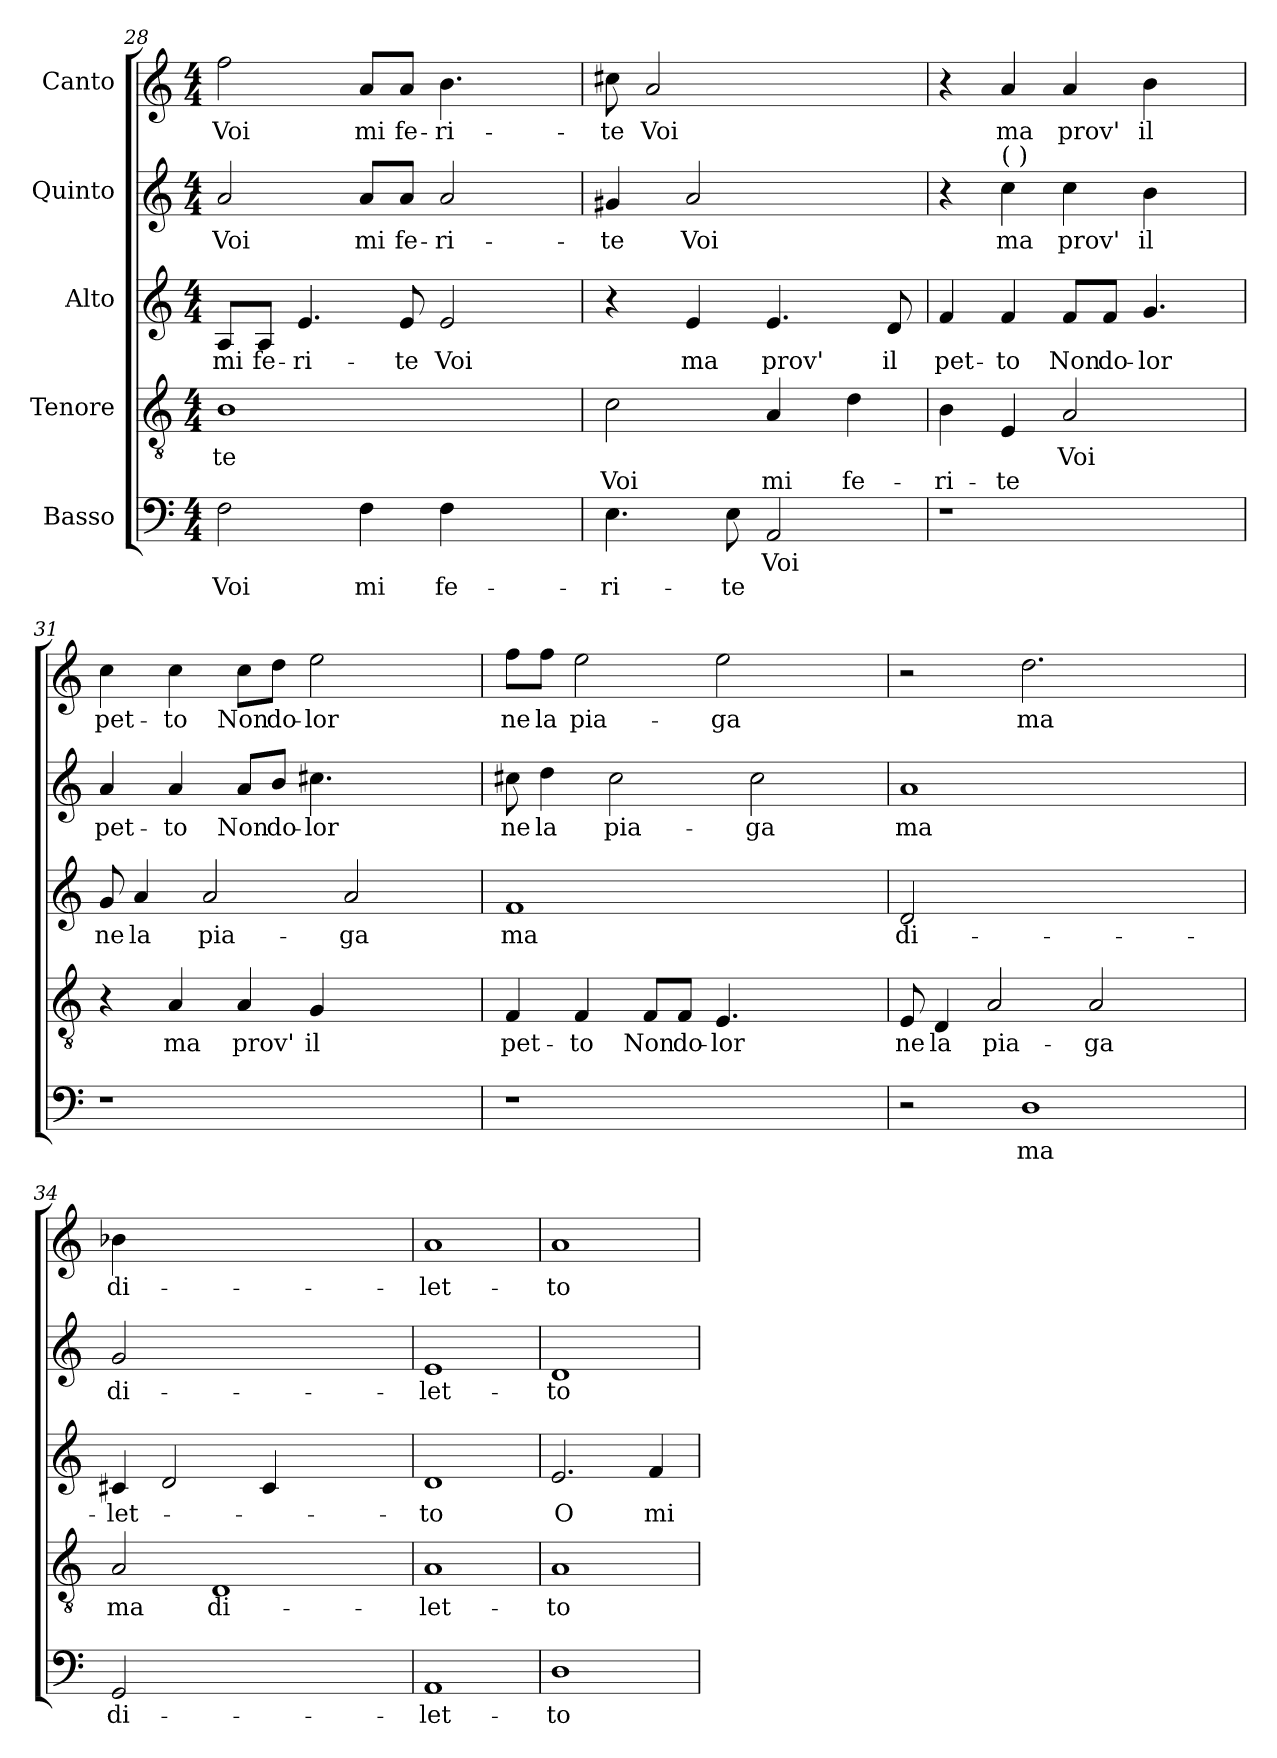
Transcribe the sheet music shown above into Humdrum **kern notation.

**kern	**text	**text	**kern	**text	**text	**kern	**text	**kern	**text	**kern	**text
*part5	*part5	*part5	*part4	*part4	*part4	*part3	*part3	*part2	*part2	*part1	*part1
*staff5	*staff5	*staff5	*staff4	*staff4	*staff4	*staff3	*staff3	*staff2	*staff2	*staff1	*staff1
*I"Basso	*	*	*I"Tenore	*	*	*I"Alto	*	*I"Quinto	*	*I"Canto	*
*clefF4	*	*	*clefGv2	*	*	*clefG2	*	*clefG2	*	*clefG2	*
*k[]	*	*	*k[]	*	*	*k[]	*	*k[]	*	*k[]	*
*M4/4	*	*	*M4/4	*	*	*M4/4	*	*M4/4	*	*M4/4	*
=28	=28	=28	=28	=28	=28	=28	=28	=28	=28	=28	=28
!	!	!LO:LY:b	!	!LO:LY:b	!	!	!LO:LY:b	!	!LO:LY:b	!	!LO:LY:b
2F\	.	Voi	1B	-te	.	8A/L	mi	2a/	Voi	2ff\	Voi
!	!	!	!	!	!	!	!LO:LY:b	!	!	!	!
.	.	.	.	.	.	8A/J	fe-	.	.	.	.
!	!	!	!	!	!	!	!LO:LY:b	!	!	!	!
.	.	.	.	.	.	4.e/	-ri-	.	.	.	.
!	!	!LO:LY:b	!	!	!	!	!	!	!LO:LY:b	!	!LO:LY:b
4F\	.	mi	.	.	.	.	.	8a/L	mi	8a/L	mi
!	!	!	!	!	!	!	!LO:LY:b	!	!LO:LY:b	!	!LO:LY:b
.	.	.	.	.	.	8e/	-te	8a/J	fe-	8a/J	fe-
!	!	!LO:LY:b	!	!	!	!	!LO:LY:b	!	!LO:LY:b	!	!LO:LY:b
4F\	.	fe-	.	.	.	2e/	Voi	2a/	-ri-	4.b\	-ri-
4ryy	.	.	4ryy	.	.	.	.	.	.	.	.
.	.	.	.	.	.	.	.	.	.	8ryy	.
!!LO:LB:g=z
=29	=29	=29	=29	=29	=29	=29	=29	=29	=29	=29	=29
!	!	!LO:LY:b	!	!	!LO:LY:b	!	!	!	!LO:LY:b	!	!LO:LY:b
4.E\	.	-ri-	2c\	.	Voi	4r	.	4g#X/	-te	8cc#X\	-te
!	!	!	!	!	!	!	!	!	!	!	!LO:LY:b
.	.	.	.	.	.	.	.	.	.	2a/	Voi
!	!	!	!	!	!	!	!LO:LY:b	!	!LO:LY:b	!	!
.	.	.	.	.	.	4e/	ma	2a/	Voi	.	.
!	!	!LO:LY:b	!	!	!	!	!	!	!	!	!
8E\	.	-te	.	.	.	.	.	.	.	.	.
!	!LO:LY:b	!	!	!	!LO:LY:b	!	!LO:LY:b	!	!	!	!
2AA/	Voi	.	4A/	.	mi	4.e/	prov'	.	.	.	.
.	.	.	.	.	.	.	.	.	.	4.ryy	.
!	!	!	!	!	!LO:LY:b	!	!	!	!	!	!
.	.	.	4d\	.	fe-	.	.	4ryy	.	.	.
!	!	!	!	!	!	!	!LO:LY:b	!	!	!	!
.	.	.	.	.	.	8d/	il	.	.	.	.
!!LO:LB:g=z
=30	=30	=30	=30	=30	=30	=30	=30	=30	=30	=30	=30
!	!	!	!	!	!LO:LY:b	!	!LO:LY:b	!	!	!	!
*	*	*	*	*	*	*	*	*	*	*^	*
1r	.	.	4B\	.	-ri-	4f/	pet-	4r	.	4r	1ryy	.
!	!	!	!	!	!	!	!	!LO:TX:a:t=(  )	!	!	!	!
!	!	!	!	!	!LO:LY:b	!	!LO:LY:b	!	!LO:LY:b	!	!	!LO:LY:b
.	.	.	4E/	.	-te	4f/	-to	4cc\	ma	4a/	.	ma
!	!	!	!	!LO:LY:b	!	!	!LO:LY:b	!	!LO:LY:b	!	!	!LO:LY:b
.	.	.	2A/	Voi	.	8f/L	Non	4cc\	prov'	4a/	.	prov'
!	!	!	!	!	!	!	!LO:LY:b	!	!	!	!	!
.	.	.	.	.	.	8f/J	do-	.	.	.	.	.
!	!	!	!	!	!	!	!LO:LY:b	!	!LO:LY:b	!	!	!LO:LY:b
.	.	.	.	.	.	4.g/	-lor	4b\	il	4b\	.	il
8ryy	.	.	8ryy	.	.	.	.	8ryy	.	8ryy	8ryy	.
!!LO:PB:g=z	!!
=31	=31	=31	=31	=31	=31	=31	=31	=31	=31	=31	=31	=31
!	!	!	!	!	!	!	!LO:LY:b	!	!LO:LY:b	!	!	!LO:LY:b
1r	.	.	4r	.	.	8g/	ne	4a/	pet-	4cc\	2ryy	pet-
!	!	!	!	!	!	!	!LO:LY:b	!	!	!	!	!
.	.	.	.	.	.	4a/	la	.	.	.	.	.
!	!	!	!	!LO:LY:b	!	!	!	!	!LO:LY:b	!	!	!LO:LY:b
.	.	.	4A/	ma	.	.	.	4a/	-to	4cc\	.	-to
!	!	!	!	!	!	!	!LO:LY:b	!	!	!	!	!
.	.	.	.	.	.	2a/	pia-	.	.	.	.	.
!	!	!	!	!LO:LY:b	!	!	!	!	!LO:LY:b	!	!	!LO:LY:b
.	.	.	4A/	prov'	.	.	.	8a/L	Non	8cc\L	4ryy	Non
!	!	!	!	!	!	!	!	!	!LO:LY:b	!	!	!LO:LY:b
.	.	.	.	.	.	.	.	8b/J	do-	8dd\J	.	do-
!	!	!	!	!LO:LY:b	!	!	!	!	!LO:LY:b	!	!	!LO:LY:b
.	.	.	4G/	il	.	.	.	4.cc#X\	-lor	2ee\	4ryy	-lor
!	!	!	!	!	!	!	!LO:LY:b	!	!	!	!	!
.	.	.	.	.	.	2a/	-ga	.	.	.	.	.
4.ryy	.	.	4.ryy	.	.	.	.	.	.	.	4.ryy	.
.	.	.	.	.	.	.	.	4ryy	.	.	.	.
.	.	.	.	.	.	.	.	.	.	8ryy	.	.
*	*	*	*	*	*	*	*	*	*	*v	*v	*
=32	=32	=32	=32	=32	=32	=32	=32	=32	=32	=32	=32
!	!	!	!	!LO:LY:b	!	!	!LO:LY:b	!	!LO:LY:b	!	!LO:LY:b
1r	.	.	4F/	pet-	.	1f	ma	8cc#X\	ne	8ff\L	ne
!	!	!	!	!	!	!	!	!	!LO:LY:b	!	!LO:LY:b
.	.	.	.	.	.	.	.	4dd\	la	8ff\J	la
!	!	!	!	!LO:LY:b	!	!	!	!	!	!	!LO:LY:b
.	.	.	4F/	-to	.	.	.	.	.	2ee\	pia-
!	!	!	!	!	!	!	!	!	!LO:LY:b	!	!
.	.	.	.	.	.	.	.	2cc#\	pia-	.	.
!	!	!	!	!LO:LY:b	!	!	!	!	!	!	!
.	.	.	8F/L	Non	.	.	.	.	.	.	.
!	!	!	!	!LO:LY:b	!	!	!	!	!	!	!
.	.	.	8F/J	do-	.	.	.	.	.	.	.
!	!	!	!	!LO:LY:b	!	!	!	!	!	!	!LO:LY:b
.	.	.	4.E/	-lor	.	.	.	.	.	2ee\	-ga
!	!	!	!	!	!	!	!	!	!LO:LY:b	!	!
.	.	.	.	.	.	.	.	2cc#\	-ga	.	.
4.ryy	.	.	.	.	.	4.ryy	.	.	.	.	.
.	.	.	4ryy	.	.	.	.	.	.	.	.
.	.	.	.	.	.	.	.	.	.	8ryy	.
=33	=33	=33	=33	=33	=33	=33	=33	=33	=33	=33	=33
!	!	!	!	!LO:LY:b	!	!	!LO:LY:b	!	!LO:LY:b	!	!
2r	.	.	8E/	ne	.	2d/	di-	1a	ma	2r	.
!	!	!	!	!LO:LY:b	!	!	!	!	!	!	!
.	.	.	4D/	la	.	.	.	.	.	.	.
!	!	!	!	!LO:LY:b	!	!	!	!	!	!	!
.	.	.	2A/	pia-	.	.	.	.	.	.	.
!	!LO:LY:b	!	!	!	!	!	!	!	!	!	!LO:LY:b
1D	ma	.	.	.	.	1ryy	.	.	.	2.dd\	ma
!	!	!	!	!LO:LY:b	!	!	!	!	!	!	!
.	.	.	2A/	-ga	.	.	.	.	.	.	.
.	.	.	.	.	.	.	.	2ryy	.	.	.
.	.	.	.	.	.	.	.	.	.	4ryy	.
.	.	.	8ryy	.	.	.	.	.	.	.	.
!!LO:LB:g=z
=34	=34	=34	=34	=34	=34	=34	=34	=34	=34	=34	=34
!	!LO:LY:b	!	!	!LO:LY:b	!	!	!LO:LY:b	!	!LO:LY:b	!	!LO:LY:b
2GG/	di-	.	2A/	ma	.	4c#X/	-let-	2g/	di-	4b-X\	di-
.	.	.	.	.	.	2d/	.	.	.	1ryy	.
!	!	!	!	!LO:LY:b	!	!	!	!	!	!	!
1ryy	.	.	1D	di-	.	.	.	1ryy	.	.	.
.	.	.	.	.	.	4c#i/	.	.	.	.	.
.	.	.	.	.	.	2ryy	.	.	.	.	.
.	.	.	.	.	.	.	.	.	.	4ryy	.
!!LO:LB:g=z
=35	=35	=35	=35	=35	=35	=35	=35	=35	=35	=35	=35
!	!LO:LY:b	!	!	!LO:LY:b	!	!	!LO:LY:b	!	!LO:LY:b	!	!LO:LY:b
1AA	-let-	.	1A	-let-	.	1d	-to	1e	-let-	1a	-let-
=36	=36	=36	=36	=36	=36	=36	=36	=36	=36	=36	=36
!	!LO:LY:b	!	!	!LO:LY:b	!	!	!LO:LY:b	!	!LO:LY:b	!	!LO:LY:b
1D	-to	.	1A	-to	.	2.e/	O	1d	-to	1a	-to
!	!	!	!	!	!	!	!LO:LY:b	!	!	!	!
.	.	.	.	.	.	4f/	mi-	.	.	.	.
=	=	=	=	=	=	=	=	=	=	=	=
*-	*-	*-	*-	*-	*-	*-	*-	*-	*-	*-	*-
